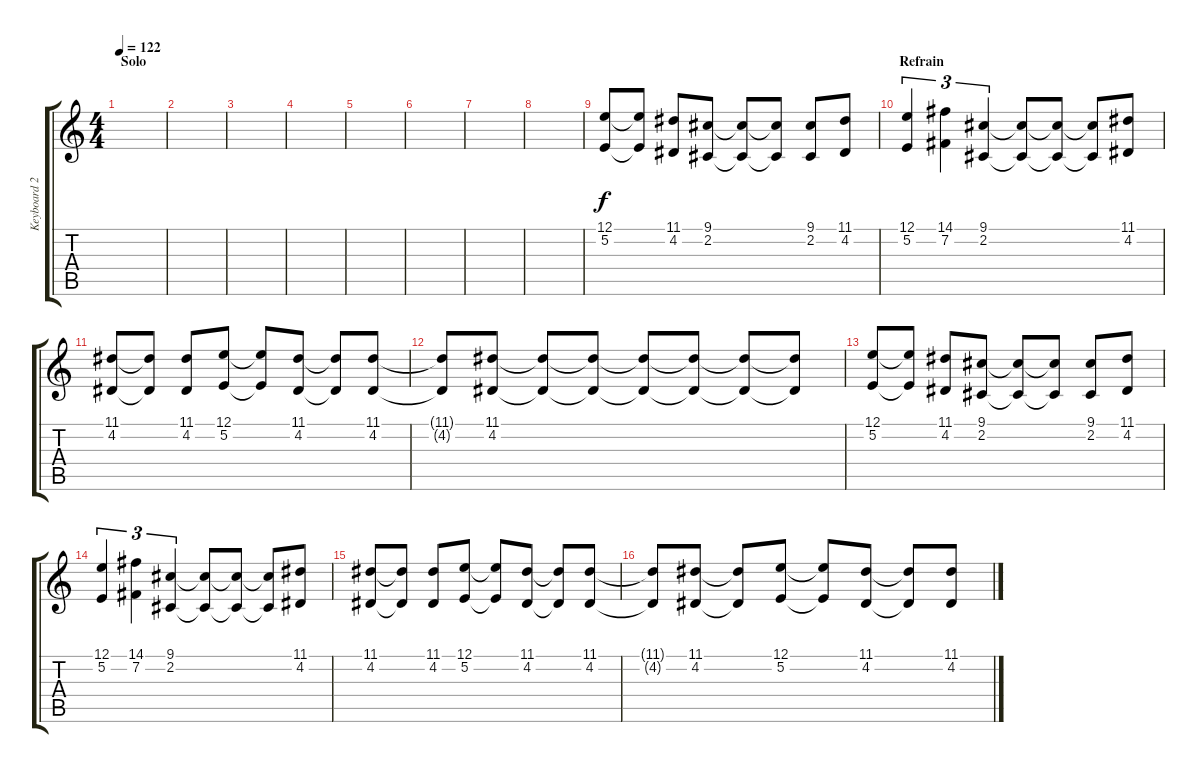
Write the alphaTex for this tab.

\track ("Keyboard 2" "Keyboard 2") {instrument lead1square}
\staff {score tabs}
\tuning (E4 B3 G3 D3 A2 E2) {hide}
\ts (4 4)
\section ("" "Solo")
\tempo 122
\clef g2
\ks c
|
|
|
|
|
|
|
|
(12.1 5.2).8 (12.1{t} 5.2{t}).8 (11.1 4.2).8 (9.1 2.2).8 (9.1{t} 2.2{t}).8 (9.1{t} 2.2{t}).8 (9.1 2.2).8 (11.1 4.2).8 |
\section ("" "Refrain")
(12.1 5.2).4{tu (3 2)} (14.1 7.2).4{tu (3 2)} (9.1 2.2).4{tu (3 2)} (9.1{t} 2.2{t}).8 (9.1{t} 2.2{t}).8 (9.1{t} 2.2{t}).8 (11.1 4.2).8 |
(11.1 4.2).8 (11.1{t} 4.2{t}).8 (11.1 4.2).8 (12.1 5.2).8 (12.1{t} 5.2{t}).8 (11.1 4.2).8 (11.1{t} 4.2{t}).8 (11.1 4.2).8 |
(11.1{t} 4.2{t}).8 (11.1 4.2).8 (11.1{t} 4.2{t}).8 (11.1{t} 4.2{t}).8 (11.1{t} 4.2{t}).8 (11.1{t} 4.2{t}).8 (11.1{t} 4.2{t}).8 (11.1{t} 4.2{t}).8 |
(12.1 5.2).8 (12.1{t} 5.2{t}).8 (11.1 4.2).8 (9.1 2.2).8 (9.1{t} 2.2{t}).8 (9.1{t} 2.2{t}).8 (9.1 2.2).8 (11.1 4.2).8 |
(12.1 5.2).4{tu (3 2)} (14.1 7.2).4{tu (3 2)} (9.1 2.2).4{tu (3 2)} (9.1{t} 2.2{t}).8 (9.1{t} 2.2{t}).8 (9.1{t} 2.2{t}).8 (11.1 4.2).8 |
(11.1 4.2).8 (11.1{t} 4.2{t}).8 (11.1 4.2).8 (12.1 5.2).8 (12.1{t} 5.2{t}).8 (11.1 4.2).8 (11.1{t} 4.2{t}).8 (11.1 4.2).8 |
(11.1{t} 4.2{t}).8 (11.1 4.2).8 (11.1{t} 4.2{t}).8 (12.1 5.2).8 (12.1{t} 5.2{t}).8 (11.1 4.2).8 (11.1{t} 4.2{t}).8 (11.1 4.2).8
